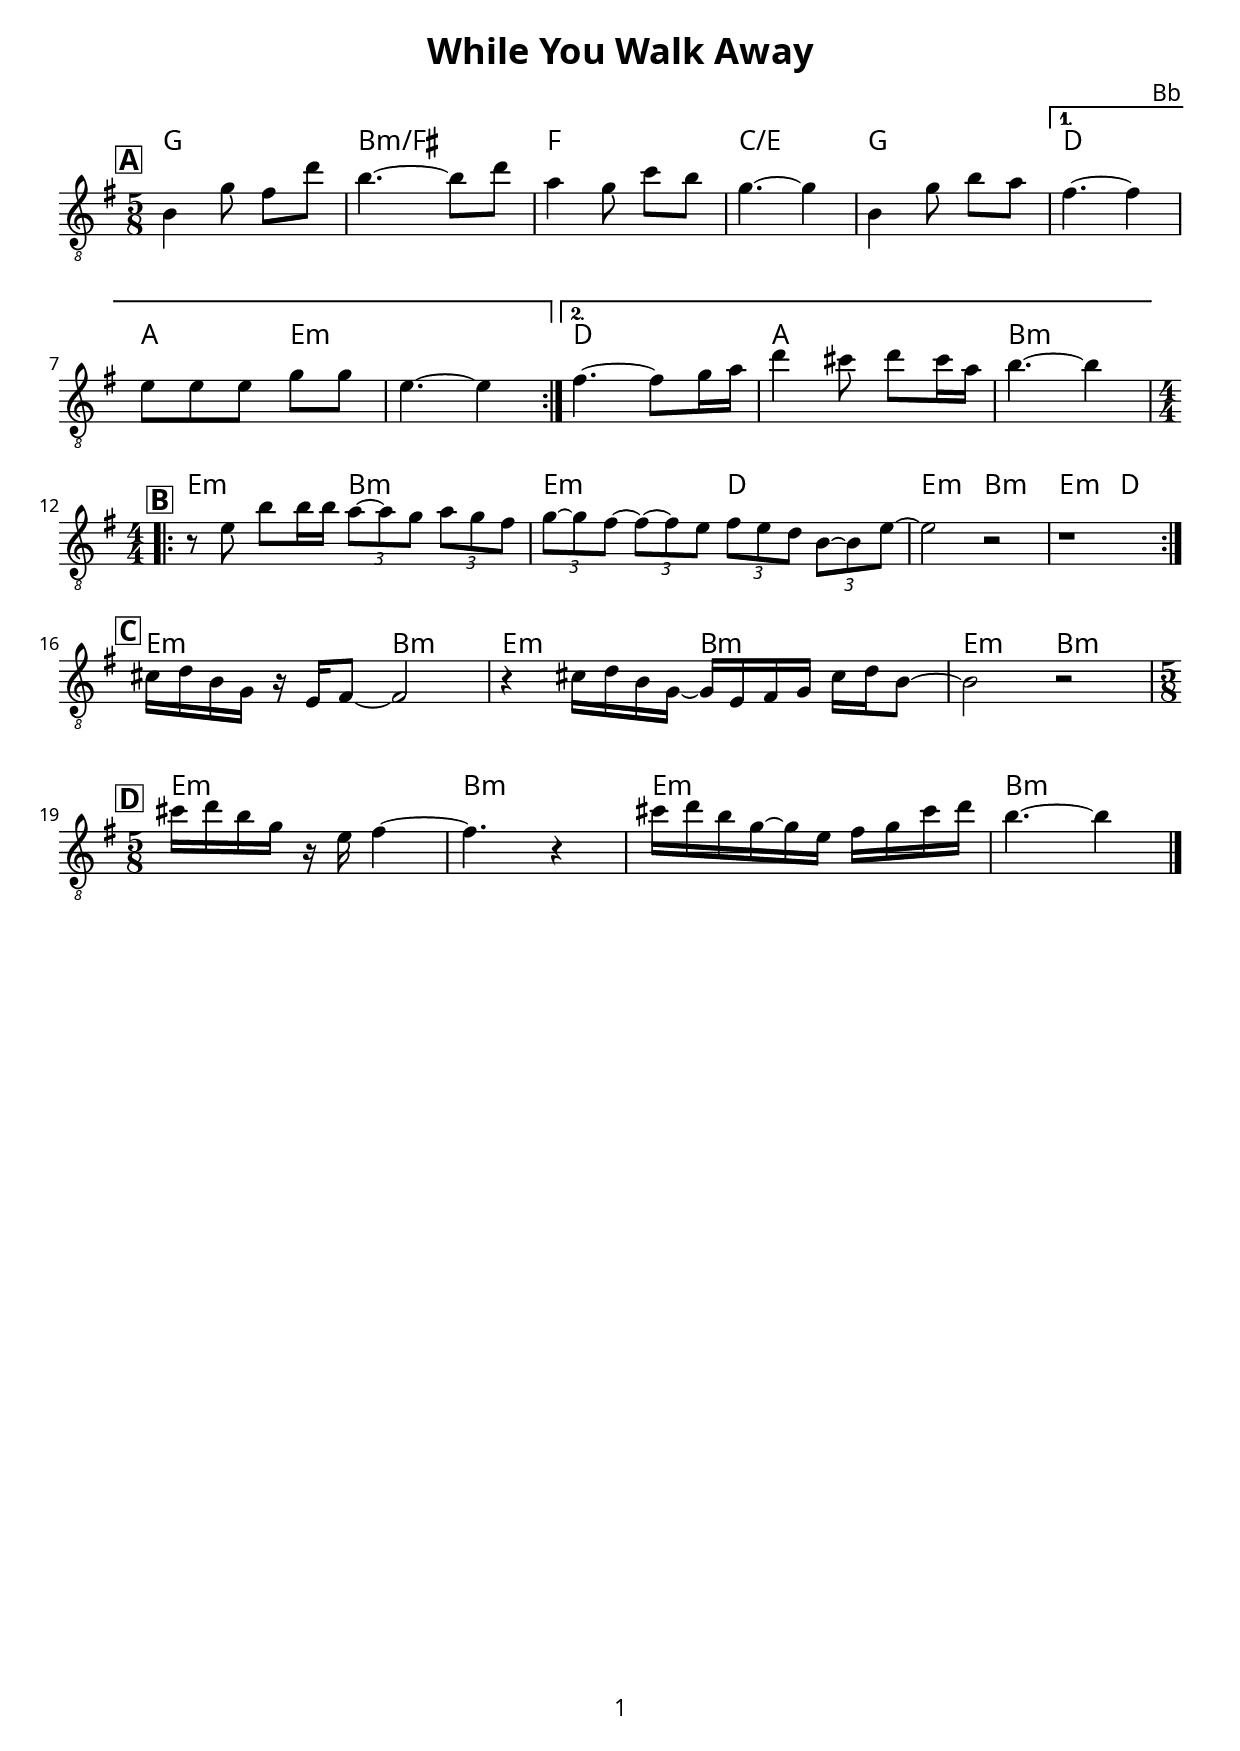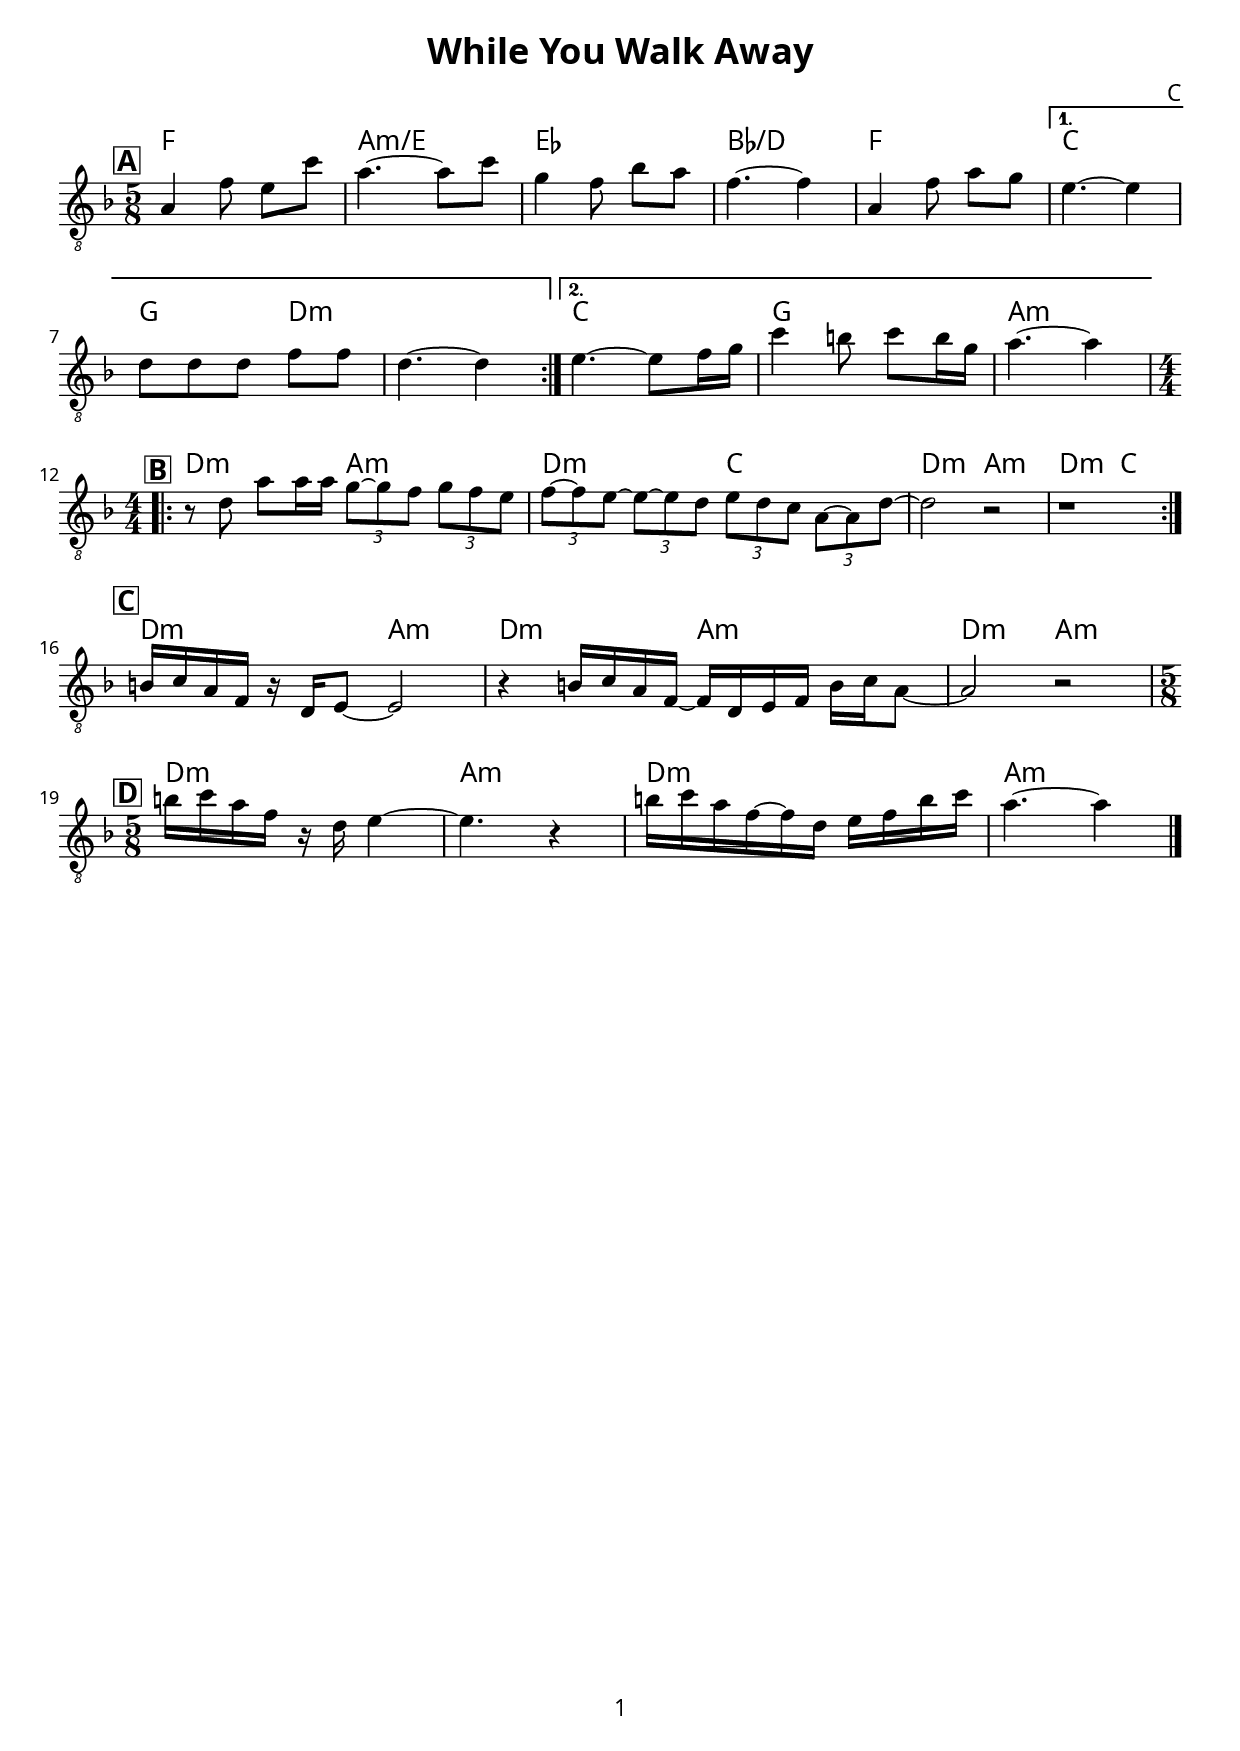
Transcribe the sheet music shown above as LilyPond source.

% {{{ PARAMETRI
  myTitle = "While You Walk Away"
  mySubTitle = ""
  myKey = \key d \minor
  myTime = \time #'(3 2) 5/8
  myTempo =  #(ly:make-moment 190 4)
% }}}

% INTESTAZIONE {{{
\version "2.18.2"

\header {
  title = \myTitle
  composer = \mySubTitle
}

\paper{
  print-first-page-number = ##t
  oddHeaderMarkup = \markup \null
  evenHeaderMarkup = \markup \null
  oddFooterMarkup = \markup {
    \fill-line {
      \on-the-fly \print-page-number-check-first
      \fromproperty #'page:page-number-string
    }
  }
  evenFooterMarkup = \oddFooterMarkup
  
  myStaffSize = #20
  fonts = #(make-pango-font-tree
  "FontAwesome"
  "FontAwesome"
  "FontAwesome"
  (/ myStaffSize 20))
}

global = {
  \myKey
  \numericTimeSignature
  \myTime
  \set Score.markFormatter = #format-mark-box-alphabet
}

\paper{
  system-system-spacing =
    #'((basic-distance . 10) 
       (minimum-distance . 5)
       (padding . 5)
       (stretchability . 60)) 
}

\layout { indent = #0 }
%}}}

% {{{ PARTE A
  temaA = {
    \repeat volta 2 {
      a4 f'8 e c'| a4.~ a8 c | g4 f8 bes a | f4.~ f4 |
      a,4 f'8 a g | 
    } 
    \alternative{
      {e4.~ e4 | d8 d d f f | d4.~ d4 |}
      {e4.~ e8 f16 g | c4 b8 c b16 g | a4.~ a4 |}
    }

  }

  accordiA = \chordmode{
    \repeat volta 2 {
      f4.~ f4 | a4.:m/e~ a4:m/e | ees4.~ ees4 | bes4.:/d~ bes4:/d |
      f4.~ f4 |
    } 
    \alternative{
      {c4. c4 | g4. d4:m | d4.:m d4:m |}
      {c4. c4 | g4. g4 | a4.:m a4:m }
    }
  }
% }}}

% {{{ PARTE B
  temaB = {
    \repeat volta 2 {
      r8 d, a' a16 a \tuplet 3/2 {g8~ g f} \tuplet 3/2 {g f e} |
      \tuplet 3/2 {f8~ f e~} \tuplet 3/2 {e~ e d} \tuplet 3/2 {e d c} \tuplet 3/2 {a~ a d~} |
      d2 r2 | r1 |
    } 
  }

  accordiB = \chordmode{
    d2:m a2:m | d2:m c2 |
    d2:m a2:m | d2:m c2 |
  }
% }}}

% {{{ PARTE C
  temaC = {
    b16 c a f r d e8~ e2 | r4 b'16 c a f~ f d e f b c a8~ | a2 r2 |
  }

  accordiC = \chordmode{
    d2:m a2:m | d2:m a2:m | d2:m a2:m |
  }
% }}}

% {{{ PARTE D
  temaD = {
    b'16 c a f r d e4~ | e4. r4 | b'16 c a f~ f d e f b c | a4.~ a4 |
  }

  accordiD = \chordmode{
    d4.:m d4:m | a4.:m a4:m | d4.:m d4:m | a4.:m a4:m |
  }
% }}}

% SCORE {{{
tema = \relative c' {
  \mark \default
  \temaA \break
  \mark \default
  \time 4/4
  \temaB \break
  \mark \default
  \temaC \break 
  \mark \default
  \time 5/8
  \temaD \break \bar "|."
}

chordsPart ={
  \new ChordNames {
    \set chordChanges = ##t
    \accordiA
    \time 5/8
    \accordiB
    \accordiC
    \accordiD
  }
}

temaPart = \new Staff \with {
  instrumentName = ""
  midiInstrument = "piano"
} { \clef "treble_8" \global \tema }

scoreContent = << 
  \chordsPart
  \temaPart
>>
%}}}

% {{{ BOOKS
  \book{
    \bookOutputSuffix "C"
    \header{ composer="C" }
    \score {
      \scoreContent
      \layout {}
      \midi { \context { \Score tempoWholesPerMinute = #(ly:make-moment 120 4) } }
    }
  }

  \book{
    \header{ composer="Bb" }
    \bookOutputSuffix "Bb"
    \score { \transpose c d {\scoreContent} }
  }
% }}}
